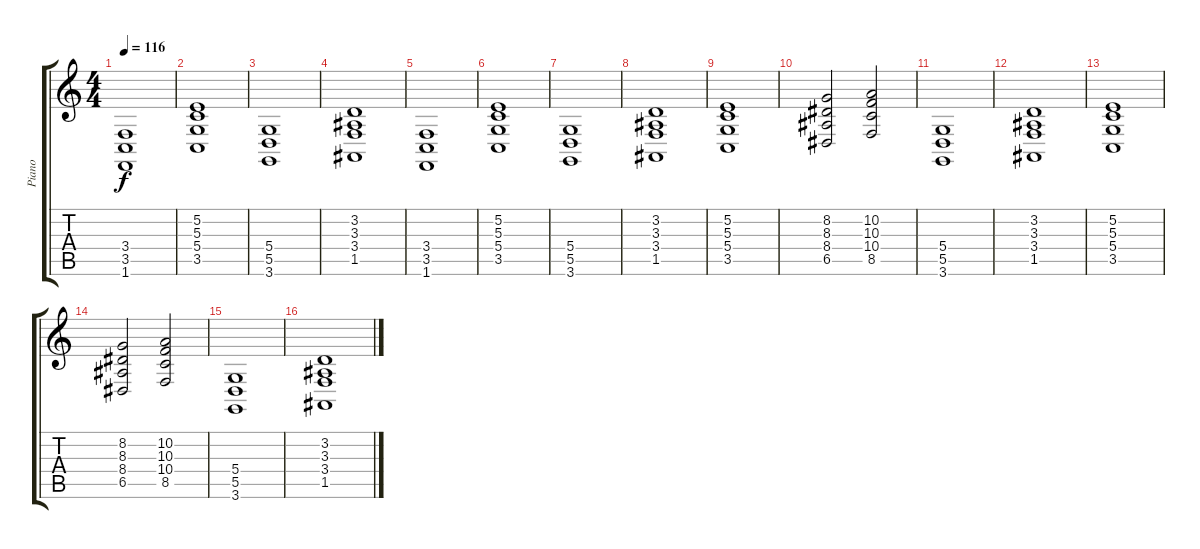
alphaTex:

\track ("Piano" "Piano") {instrument acousticgrandpiano}
\staff {score tabs}
\tuning (E4 B3 G3 D3 A2 E2) {hide}
\ts (4 4)
\tempo 116
\clef g2
\ks c
(3.4 3.5 1.6).1{dy f} |
(5.2 5.3 5.4 3.5).1 |
(5.4 5.5 3.6).1 |
(3.2 3.3 3.4 1.5).1 |
(3.4 3.5 1.6).1 |
(5.2 5.3 5.4 3.5).1 |
(5.4 5.5 3.6).1 |
(3.2 3.3 3.4 1.5).1 |
(5.2 5.3 5.4 3.5).1 |
(8.2 8.3 8.4 6.5).2 (10.2 10.3 10.4 8.5).2 |
(5.4 5.5 3.6).1 |
(3.2 3.3 3.4 1.5).1 |
(5.2 5.3 5.4 3.5).1 |
(8.2 8.3 8.4 6.5).2 (10.2 10.3 10.4 8.5).2 |
(5.4 5.5 3.6).1 |
(3.2 3.3 3.4 1.5).1
